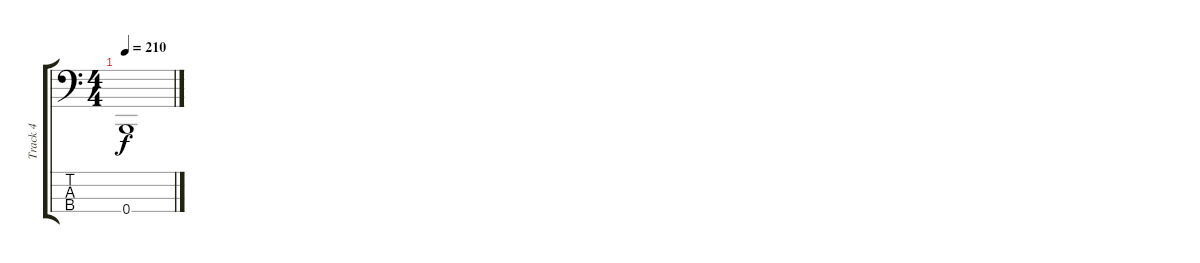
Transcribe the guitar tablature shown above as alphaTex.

\track ("Track 4" "Track 4") {instrument electricbasspick}
\staff {score tabs}
\tuning (E2 B1 Gb1 B0) {hide}
\ts (4 4)
\tempo 210
\clef f4
\ks c
0.4{t}.1{dy f}
